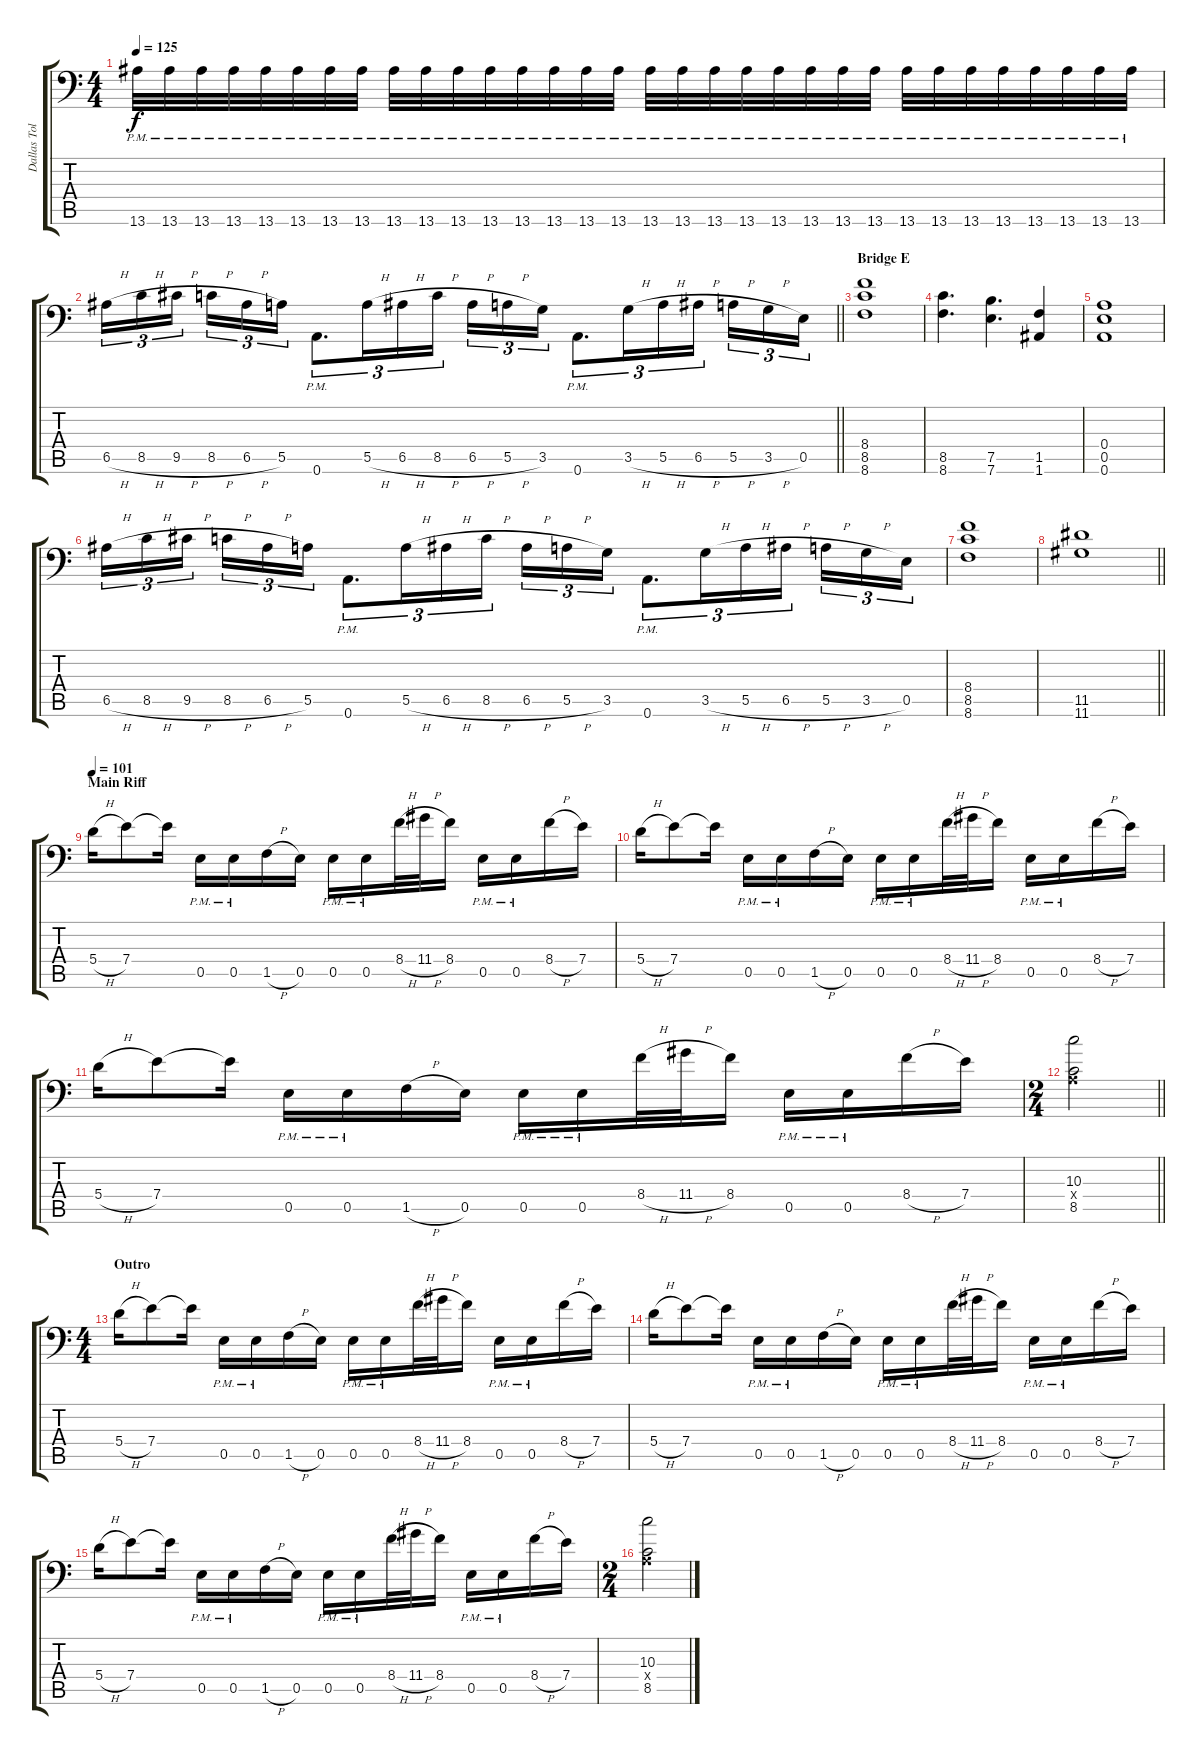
\track ("Dallas Toler-Wade " "Dallas Tol") {instrument distortionguitar}
\staff {score tabs}
\tuning (B3 Gb3 D3 A2 E2 A1) {hide}
\ts (4 4)
\tempo 125
\clef f4
\ks c
13.6{pm}.32{dy f} 13.6{pm}.32 13.6{pm}.32 13.6{pm}.32 13.6{pm}.32 13.6{pm}.32 13.6{pm}.32 13.6{pm}.32 13.6{pm}.32 13.6{pm}.32 13.6{pm}.32 13.6{pm}.32 13.6{pm}.32 13.6{pm}.32 13.6{pm}.32 13.6{pm}.32 13.6{pm}.32 13.6{pm}.32 13.6{pm}.32 13.6{pm}.32 13.6{pm}.32 13.6{pm}.32 13.6{pm}.32 13.6{pm}.32 13.6{pm}.32 13.6{pm}.32 13.6{pm}.32 13.6{pm}.32 13.6{pm}.32 13.6{pm}.32 13.6{pm}.32 13.6{pm}.32 |
\barLineRight lightlight
6.5{h}.16{tu (3 2)} 8.5{h}.16{tu (3 2)} 9.5{h}.16{tu (3 2) beam splitsecondary} 8.5{h}.16{tu (3 2)} 6.5{h}.16{tu (3 2)} 5.5.16{tu (3 2)} 0.6{pm}.8{d tu (3 2)} 5.5{h}.16{tu (3 2)} 6.5{h}.16{tu (3 2)} 8.5{h}.16{tu (3 2)} 6.5{h}.16{tu (3 2)} 5.5{h}.16{tu (3 2)} 3.5.16{tu (3 2)} 0.6{pm}.8{d tu (3 2)} 3.5{h}.16{tu (3 2)} 5.5{h}.16{tu (3 2)} 6.5{h}.16{tu (3 2) beam splitsecondary} 5.5{h}.16{tu (3 2)} 3.5{h}.16{tu (3 2)} 0.5.16{tu (3 2)} |
\section ("" "Bridge E")
(8.4 8.5 8.6).1 |
(8.5 8.6).4{d} (7.5 7.6).4{d} (1.5 1.6).4 |
(0.4 0.5 0.6).1 |
6.5{h}.16{tu (3 2)} 8.5{h}.16{tu (3 2)} 9.5{h}.16{tu (3 2) beam splitsecondary} 8.5{h}.16{tu (3 2)} 6.5{h}.16{tu (3 2)} 5.5.16{tu (3 2)} 0.6{pm}.8{d tu (3 2)} 5.5{h}.16{tu (3 2)} 6.5{h}.16{tu (3 2)} 8.5{h}.16{tu (3 2)} 6.5{h}.16{tu (3 2)} 5.5{h}.16{tu (3 2)} 3.5.16{tu (3 2)} 0.6{pm}.8{d tu (3 2)} 3.5{h}.16{tu (3 2)} 5.5{h}.16{tu (3 2)} 6.5{h}.16{tu (3 2) beam splitsecondary} 5.5{h}.16{tu (3 2)} 3.5{h}.16{tu (3 2)} 0.5.16{tu (3 2)} |
(8.4 8.5 8.6).1 |
\barLineRight lightlight
(11.5 11.6).1 |
\section ("" "Main Riff")
\tempo 101
5.4{h}.16 7.4.8 7.4{t}.16 0.5{pm}.16 0.5{pm}.16 1.5{h}.16 0.5.16 0.5{pm}.16 0.5{pm}.16 8.4{h}.32 11.4{h}.32 8.4.16 0.5{pm}.16 0.5{pm}.16 8.4{h}.16 7.4.16 |
5.4{h}.16 7.4.8 7.4{t}.16 0.5{pm}.16 0.5{pm}.16 1.5{h}.16 0.5.16 0.5{pm}.16 0.5{pm}.16 8.4{h}.32 11.4{h}.32 8.4.16 0.5{pm}.16 0.5{pm}.16 8.4{h}.16 7.4.16 |
5.4{h}.16 7.4.8 7.4{t}.16 0.5{pm}.16 0.5{pm}.16 1.5{h}.16 0.5.16 0.5{pm}.16 0.5{pm}.16 8.4{h}.32 11.4{h}.32 8.4.16 0.5{pm}.16 0.5{pm}.16 8.4{h}.16 7.4.16 |
\ts (2 4)
\barLineRight lightlight
(10.3 0.4{x} 8.5).2 |
\ts (4 4)
\section ("" "Outro")
5.4{h}.16 7.4.8 7.4{t}.16 0.5{pm}.16 0.5{pm}.16 1.5{h}.16 0.5.16 0.5{pm}.16 0.5{pm}.16 8.4{h}.32 11.4{h}.32 8.4.16 0.5{pm}.16 0.5{pm}.16 8.4{h}.16 7.4.16 |
5.4{h}.16 7.4.8 7.4{t}.16 0.5{pm}.16 0.5{pm}.16 1.5{h}.16 0.5.16 0.5{pm}.16 0.5{pm}.16 8.4{h}.32 11.4{h}.32 8.4.16 0.5{pm}.16 0.5{pm}.16 8.4{h}.16 7.4.16 |
5.4{h}.16 7.4.8 7.4{t}.16 0.5{pm}.16 0.5{pm}.16 1.5{h}.16 0.5.16 0.5{pm}.16 0.5{pm}.16 8.4{h}.32 11.4{h}.32 8.4.16 0.5{pm}.16 0.5{pm}.16 8.4{h}.16 7.4.16 |
\ts (2 4)
(10.3 0.4{x} 8.5).2
